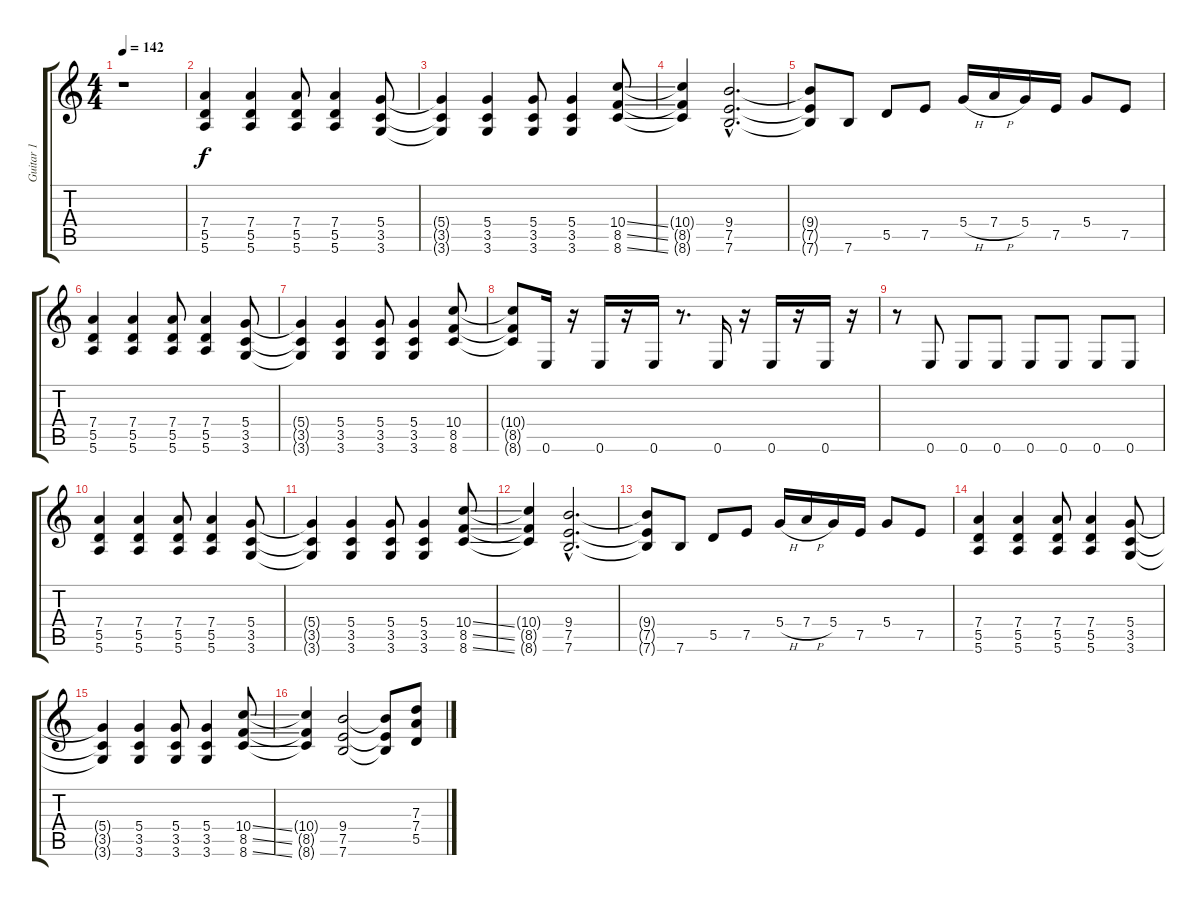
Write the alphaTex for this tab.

\track ("Guitar 1" "Guitar 1") {instrument overdrivenguitar}
\staff {score tabs}
\tuning (E4 B3 G3 D3 A2 E2) {hide}
\ts (4 4)
\tempo 142
\clef g2
\ks c
r.1{dy f} |
(7.4 5.5 5.6).4{volume 14} (7.4 5.5 5.6).4 (7.4 5.5 5.6).8 (7.4 5.5 5.6).4 (5.4 3.5 3.6).8 |
(5.4{t} 3.5{t} 3.6{t}).4 (5.4 3.5 3.6).4 (5.4 3.5 3.6).8 (5.4 3.5 3.6).4 (10.4{ss} 8.5{ss} 8.6{ss}).8 |
(10.4{t} 8.5{t} 8.6{t}).4 (9.4{hac} 7.5{hac} 7.6{hac}).2{d} |
(9.4{t} 7.5{t} 7.6{t}).8 7.6.8 5.5.8 7.5.8 5.4{h}.16 7.4{h}.16 5.4.16 7.5.16 5.4.8 7.5.8 |
(7.4 5.5 5.6).4 (7.4 5.5 5.6).4 (7.4 5.5 5.6).8 (7.4 5.5 5.6).4 (5.4 3.5 3.6).8 |
(5.4{t} 3.5{t} 3.6{t}).4 (5.4 3.5 3.6).4 (5.4 3.5 3.6).8 (5.4 3.5 3.6).4 (10.4 8.5 8.6).8 |
(10.4{t} 8.5{t} 8.6{t}).8 0.6.16 r.16 0.6.16 r.16 0.6.16 r.8{d} 0.6.16 r.16 0.6.16 r.16 0.6.16 r.16 |
r.8 0.6.8 0.6.8 0.6.8 0.6.8 0.6.8 0.6.8 0.6.8 |
(7.4 5.5 5.6).4 (7.4 5.5 5.6).4 (7.4 5.5 5.6).8 (7.4 5.5 5.6).4 (5.4 3.5 3.6).8 |
(5.4{t} 3.5{t} 3.6{t}).4 (5.4 3.5 3.6).4 (5.4 3.5 3.6).8 (5.4 3.5 3.6).4 (10.4{ss} 8.5{ss} 8.6{ss}).8 |
(10.4{t} 8.5{t} 8.6{t}).4 (9.4{hac} 7.5{hac} 7.6{hac}).2{d} |
(9.4{t} 7.5{t} 7.6{t}).8 7.6.8 5.5.8 7.5.8 5.4{h}.16 7.4{h}.16 5.4.16 7.5.16 5.4.8 7.5.8 |
(7.4 5.5 5.6).4 (7.4 5.5 5.6).4 (7.4 5.5 5.6).8 (7.4 5.5 5.6).4 (5.4 3.5 3.6).8 |
(5.4{t} 3.5{t} 3.6{t}).4 (5.4 3.5 3.6).4 (5.4 3.5 3.6).8 (5.4 3.5 3.6).4 (10.4{ss} 8.5{ss} 8.6{ss}).8 |
(10.4{t} 8.5{t} 8.6{t}).4 (9.4 7.5 7.6).2 (9.4{t} 7.5{t} 7.6{t}).8 (7.3 7.4 5.5).8
